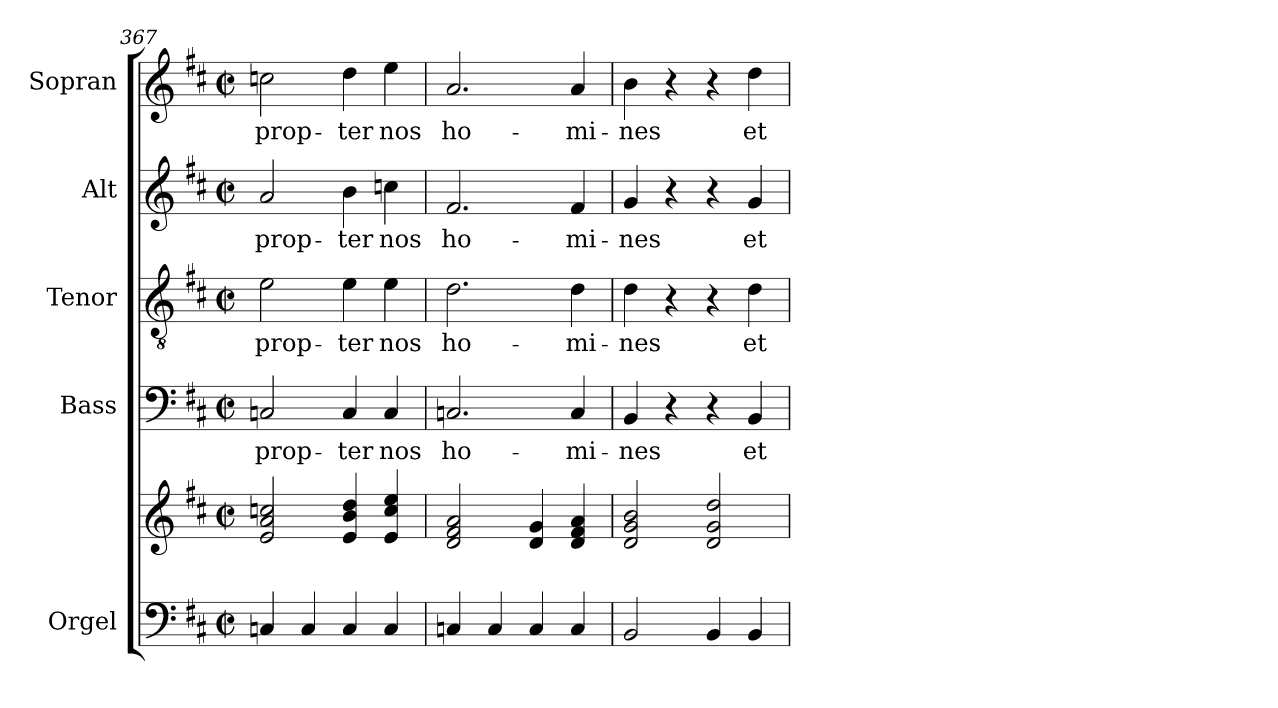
**kern	**kern	**kern	**text	**kern	**text	**kern	**text	**kern	**text
*part5	*part5	*part4	*part4	*part3	*part3	*part2	*part2	*part1	*part1
*staff6	*staff5	*staff4	*staff4	*staff3	*staff3	*staff2	*staff2	*staff1	*staff1
*I"Orgel	*	*I"Bass	*	*I"Tenor	*	*I"Alt	*	*I"Sopran	*
*I'Org.	*	*I'B.	*	*I'T.	*	*I'A.	*	*I'S.	*
*clefF4	*clefG2	*clefF4	*	*clefGv2	*	*clefG2	*	*clefG2	*
*k[f#c#]	*k[f#c#]	*k[f#c#]	*	*k[f#c#]	*	*k[f#c#]	*	*k[f#c#]	*
*D:	*D:	*D:	*	*D:	*	*D:	*	*D:	*
*M2/2	*M2/2	*M2/2	*	*M2/2	*	*M2/2	*	*M2/2	*
*met(c|)	*met(c|)	*met(c|)	*	*met(c|)	*	*met(c|)	*	*met(c|)	*
=367	=367	=367	=367	=367	=367	=367	=367	=367	=367
!	!	!	!LO:LY:b	!	!LO:LY:b	!	!LO:LY:b	!	!LO:LY:b
4Cn/	2e/ 2a/ 2ccn/	2Cn/	prop-	2e\	prop-	2a/	prop-	2ccn\	prop-
4C/	.	.	.	.	.	.	.	.	.
!	!	!	!LO:LY:b	!	!LO:LY:b	!	!LO:LY:b	!	!LO:LY:b
4C/	4e/ 4b/ 4dd/	4C/	-ter	4e\	-ter	4b\	-ter	4dd\	-ter
!	!	!	!LO:LY:b	!	!LO:LY:b	!	!LO:LY:b	!	!LO:LY:b
4C/	4e/ 4cc/ 4ee/	4C/	nos	4e\	nos	4ccn\	nos	4ee\	nos
=368	=368	=368	=368	=368	=368	=368	=368	=368	=368
!	!	!	!LO:LY:b	!	!LO:LY:b	!	!LO:LY:b	!	!LO:LY:b
4Cn/	2d/ 2f#/ 2a/	2.Cn/	ho-	2.d\	ho-	2.f#/	ho-	2.a/	ho-
4C/	.	.	.	.	.	.	.	.	.
4C/	4d/ 4g/	.	.	.	.	.	.	.	.
!	!	!	!LO:LY:b	!	!LO:LY:b	!	!LO:LY:b	!	!LO:LY:b
4C/	4d/ 4f#/ 4a/	4C/	-mi-	4d\	-mi-	4f#/	-mi-	4a/	-mi-
=369	=369	=369	=369	=369	=369	=369	=369	=369	=369
!	!	!	!LO:LY:b	!	!LO:LY:b	!	!LO:LY:b	!	!LO:LY:b
2BB/	2d/ 2g/ 2b/	4BB/	-nes	4d\	-nes	4g/	-nes	4b\	-nes
.	.	4r	.	4r	.	4r	.	4r	.
4BB/	2d/ 2g/ 2dd/	4r	.	4r	.	4r	.	4r	.
!	!	!	!LO:LY:b	!	!LO:LY:b	!	!LO:LY:b	!	!LO:LY:b
4BB/	.	4BB/	et	4d\	et	4g/	et	4dd\	et
=	=	=	=	=	=	=	=	=	=
*-	*-	*-	*-	*-	*-	*-	*-	*-	*-
